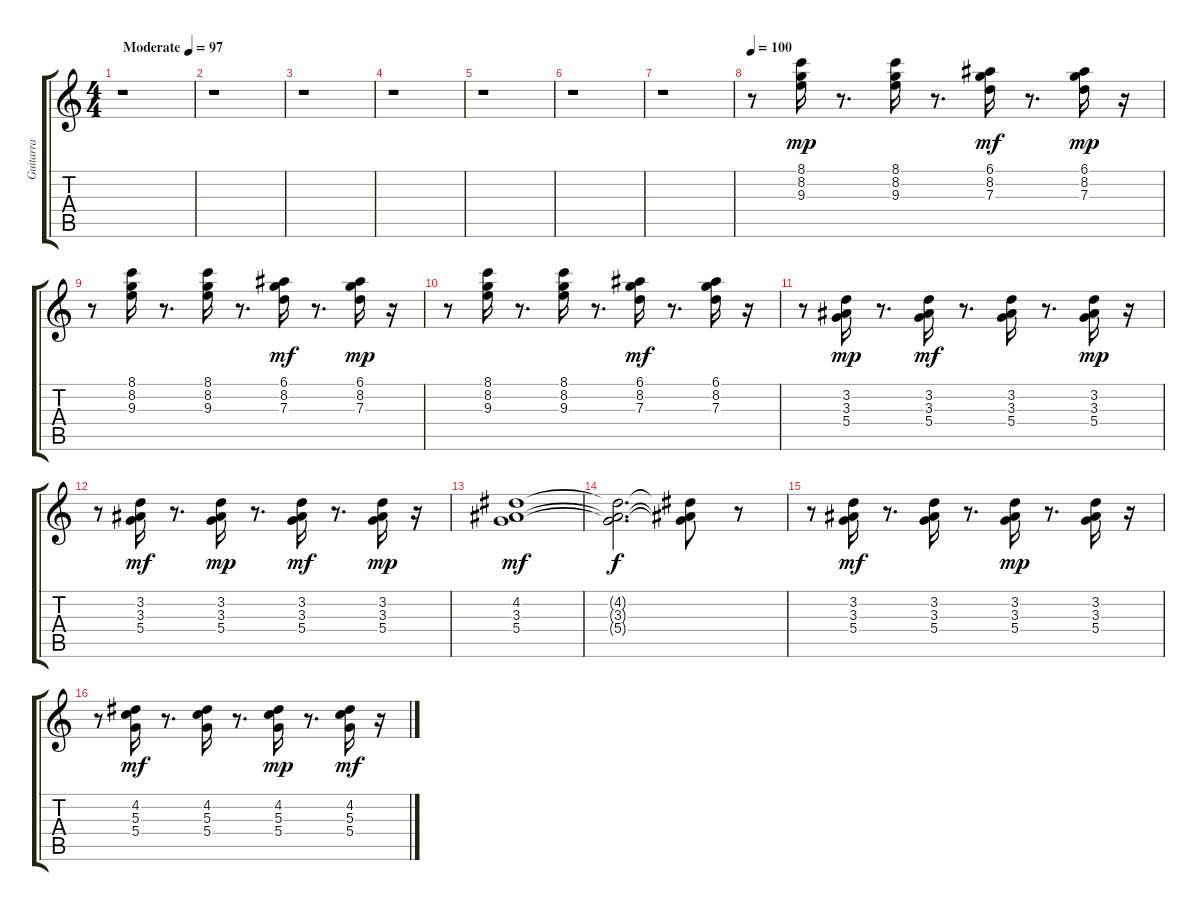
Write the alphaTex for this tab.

\track ("Guitarra" "Guitarra") {solo instrument electricguitarclean}
\staff {score tabs}
\tuning (E4 B3 G3 D3 A2 E2) {hide}
\ts (4 4)
\tempo (97 "Moderate")
\clef g2
\ks c
r.1{dy mp instrument electricguitarclean} |
r.1 |
r.1 |
r.1 |
r.1 |
r.1 |
r.1 |
\tempo 100
r.8 (8.1 8.2 9.3).16 r.8{d} (8.1 8.2 9.3).16 r.8{d} (6.1 8.2 7.3).16{dy mf} r.8{d} (6.1 8.2 7.3).16{dy mp} r.16 |
r.8 (8.1 8.2 9.3).16 r.8{d} (8.1 8.2 9.3).16 r.8{d} (6.1 8.2 7.3).16{dy mf} r.8{d} (6.1 8.2 7.3).16{dy mp} r.16 |
r.8 (8.1 8.2 9.3).16 r.8{d} (8.1 8.2 9.3).16 r.8{d} (6.1 8.2 7.3).16{dy mf} r.8{d} (6.1 8.2 7.3).16 r.16 |
r.8 (3.2 3.3 5.4).16{dy mp} r.8{d} (3.2 3.3 5.4).16{dy mf} r.8{d} (3.2 3.3 5.4).16 r.8{d} (3.2 3.3 5.4).16{dy mp} r.16 |
r.8 (3.2 3.3 5.4).16{dy mf} r.8{d} (3.2 3.3 5.4).16{dy mp} r.8{d} (3.2 3.3 5.4).16{dy mf} r.8{d} (3.2 3.3 5.4).16{dy mp} r.16 |
(4.2 3.3 5.4).1{dy mf} |
(4.2{t} 3.3{t} 5.4{t}).2{d dy f} (4.2{t} 3.3{t} 5.4{t}).8 r.8 |
r.8 (3.2 3.3 5.4).16{dy mf} r.8{d} (3.2 3.3 5.4).16 r.8{d} (3.2 3.3 5.4).16{dy mp} r.8{d} (3.2 3.3 5.4).16 r.16 |
r.8 (4.2 5.3 5.4).16{dy mf} r.8{d} (4.2 5.3 5.4).16 r.8{d} (4.2 5.3 5.4).16{dy mp} r.8{d} (4.2 5.3 5.4).16{dy mf} r.16
